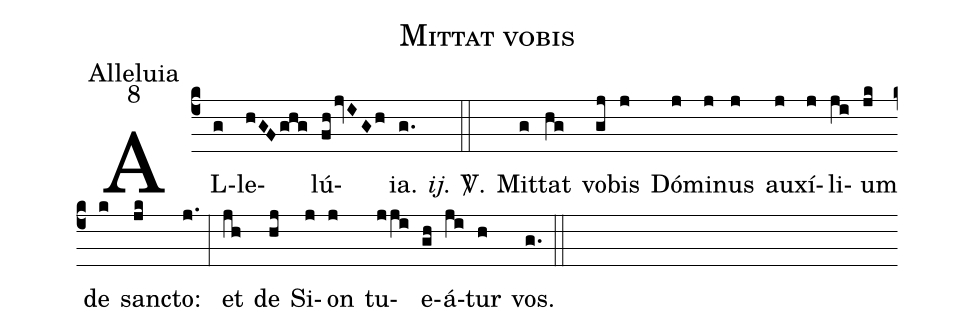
name:Mittat vobis;
office-part:Alleluia;
mode:8;
%%
(c4) AL(g)le(hGFghg)lú(fhjvIGh)ia.(g.) <i>ij.</i> <sp>V/</sp>.(::) Mit(g)tat(hg) vo(gj)bis(j) Dó(j)mi(j)nus(j) au(j)xí(j)li(ji)um(jk) de(k) san(jk)cto:(j.) (:) et(jh) de(hj) Si(j)on(j) tu(jji)e(gh)á(ji)tur(h) vos.(g.) (::)
